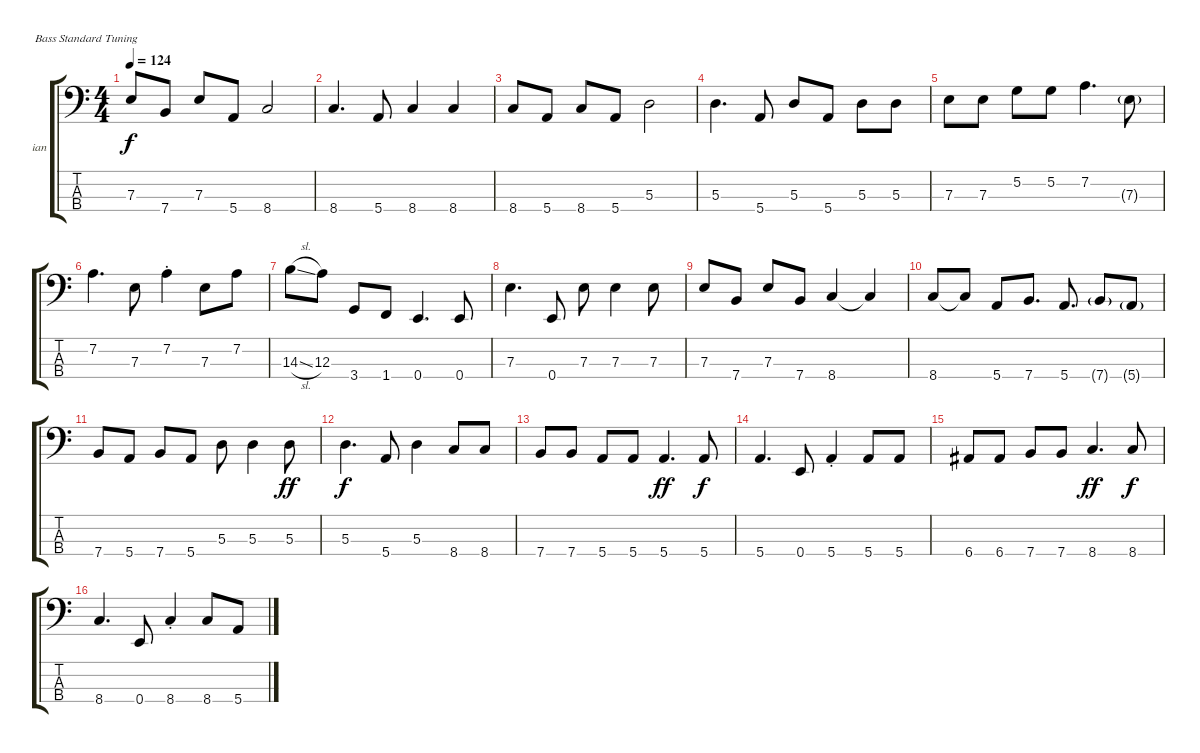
\bracketExtendMode groupsimilarinstruments
\firstSystemTrackNameOrientation horizontal
\otherSystemsTrackNameOrientation horizontal
\track ("bass - ian" "ian") {instrument electricbassfinger}
\staff {score tabs}
\tuning (G2 D2 A1 E1)
\ts (4 4)
\tempo 124
\clef f4
\ks c
7.3{t}.8{dy f} 7.4.8 7.3.8 5.4.8 8.4.2 |
8.4.4{d} 5.4.8 8.4.4 8.4.4 |
8.4.8 5.4.8 8.4.8 5.4.8 5.3.2 |
5.3.4{d} 5.4.8 5.3.8 5.4.8 5.3.8 5.3.8 |
7.3.8 7.3.8 5.2.8 5.2.8 7.2.4{d} 7.3{g}.8 |
7.2.4{d} 7.3.8 7.2{st}.4 7.3.8 7.2.8 |
14.3{sl}.8 12.3.8 3.4.8 1.4.8 0.4.4{d} 0.4.8 |
7.3.4{d} 0.4.8 7.3.8 7.3.4 7.3.8 |
7.3.8 7.4.8 7.3.8 7.4.8 8.4.4 8.4{t}.4 |
8.4.8 8.4{t}.8 5.4.8 7.4.8{d} 5.4.8{d} 7.4{g}.8 5.4{g}.8 |
7.4.8 5.4.8 7.4.8 5.4.8 5.3.8 5.3.4 5.3.8{dy ff} |
5.3.4{d dy f} 5.4.8 5.3.4 8.4.8 8.4.8 |
7.4.8 7.4.8 5.4.8 5.4.8 5.4.4{d dy ff} 5.4.8{dy f} |
5.4.4{d} 0.4.8 5.4{st}.4 5.4.8 5.4.8 |
6.4.8 6.4.8 7.4.8 7.4.8 8.4.4{d dy ff} 8.4.8{dy f} |
8.4.4{d} 0.4.8 8.4{st}.4 8.4.8 5.4.8
